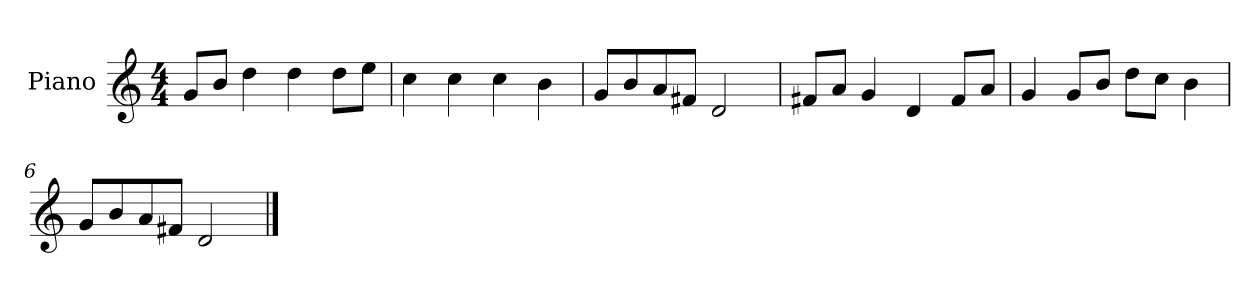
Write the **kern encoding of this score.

**kern
*part1
*staff1
*I"Piano
*I'P-no
*clefG2
*k[]
*M4/4
*MM90
=1
8g/L
8b/J
4dd\
4dd\
8dd\L
8ee\J
=2
4cc\
4cc\
4cc\
4b\
=3
8g/L
8b/
8a/
8f#X/J
2d/
=4
8f#X/L
8a/J
4g/
4d/
8f#/L
8a/J
=5
4g/
8g/L
8b/J
8dd\L
8cc\J
4b\
=6
8g/L
8b/
8a/
8f#X/J
2d/
==
*-
